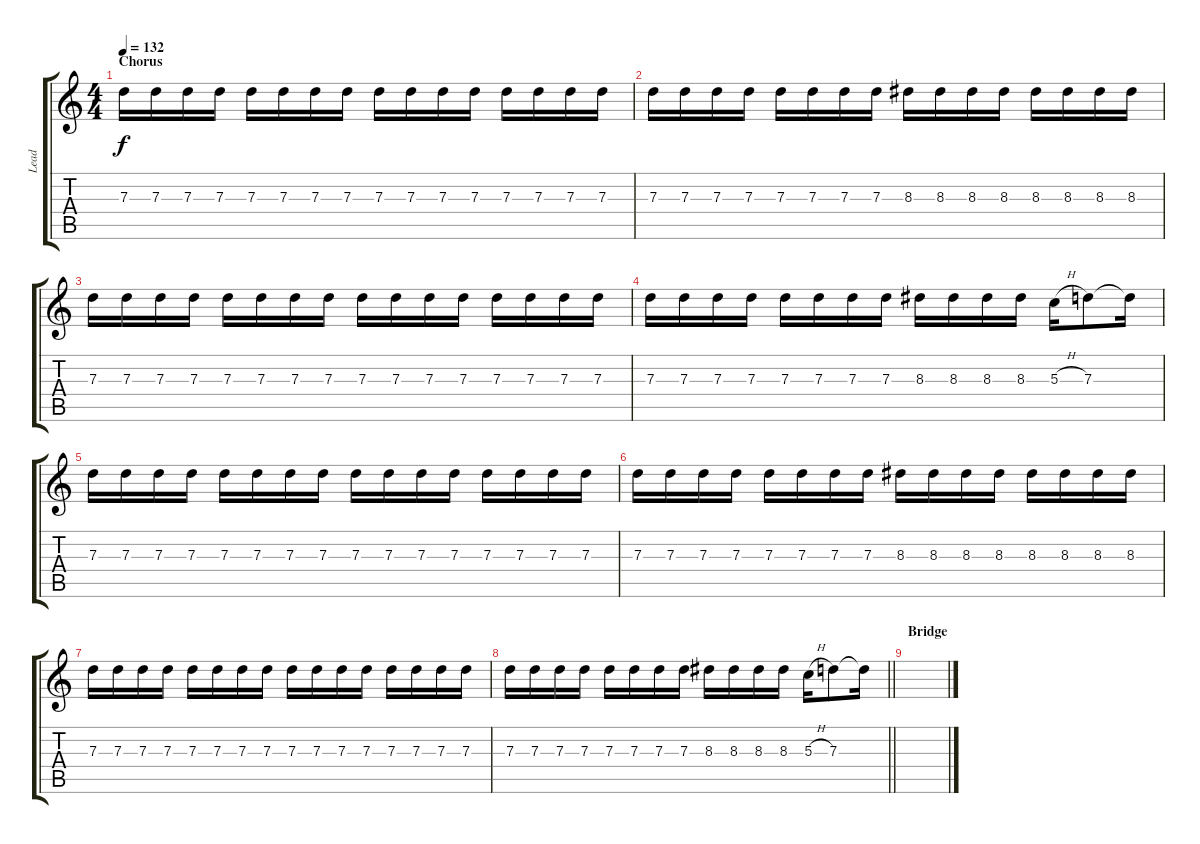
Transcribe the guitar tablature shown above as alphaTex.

\track ("Lead" "Lead") {instrument distortionguitar}
\staff {score tabs}
\tuning (E4 B3 G3 D3 A2 D2) {hide}
\ts (4 4)
\section ("" "Chorus")
\tempo 132
\clef g2
\ks c
7.3.16{dy f volume 8} 7.3.16 7.3.16 7.3.16 7.3.16 7.3.16 7.3.16 7.3.16 7.3.16 7.3.16 7.3.16 7.3.16 7.3.16 7.3.16 7.3.16 7.3.16 |
7.3.16 7.3.16 7.3.16 7.3.16 7.3.16 7.3.16 7.3.16 7.3.16 8.3.16 8.3.16 8.3.16 8.3.16 8.3.16 8.3.16 8.3.16 8.3.16 |
7.3.16 7.3.16 7.3.16 7.3.16 7.3.16 7.3.16 7.3.16 7.3.16 7.3.16 7.3.16 7.3.16 7.3.16 7.3.16 7.3.16 7.3.16 7.3.16 |
7.3.16 7.3.16 7.3.16 7.3.16 7.3.16 7.3.16 7.3.16 7.3.16 8.3.16 8.3.16 8.3.16 8.3.16 5.3{h}.16 7.3.8 7.3{t}.16 |
7.3.16{volume 8} 7.3.16 7.3.16 7.3.16 7.3.16 7.3.16 7.3.16 7.3.16 7.3.16 7.3.16 7.3.16 7.3.16 7.3.16 7.3.16 7.3.16 7.3.16 |
7.3.16 7.3.16 7.3.16 7.3.16 7.3.16 7.3.16 7.3.16 7.3.16 8.3.16 8.3.16 8.3.16 8.3.16 8.3.16 8.3.16 8.3.16 8.3.16 |
7.3.16 7.3.16 7.3.16 7.3.16 7.3.16 7.3.16 7.3.16 7.3.16 7.3.16 7.3.16 7.3.16 7.3.16 7.3.16 7.3.16 7.3.16 7.3.16 |
\barLineRight lightlight
7.3.16 7.3.16 7.3.16 7.3.16 7.3.16 7.3.16 7.3.16 7.3.16 8.3.16 8.3.16 8.3.16 8.3.16 5.3{h}.16 7.3.8 7.3{t}.16 |
\section ("" "Bridge")
